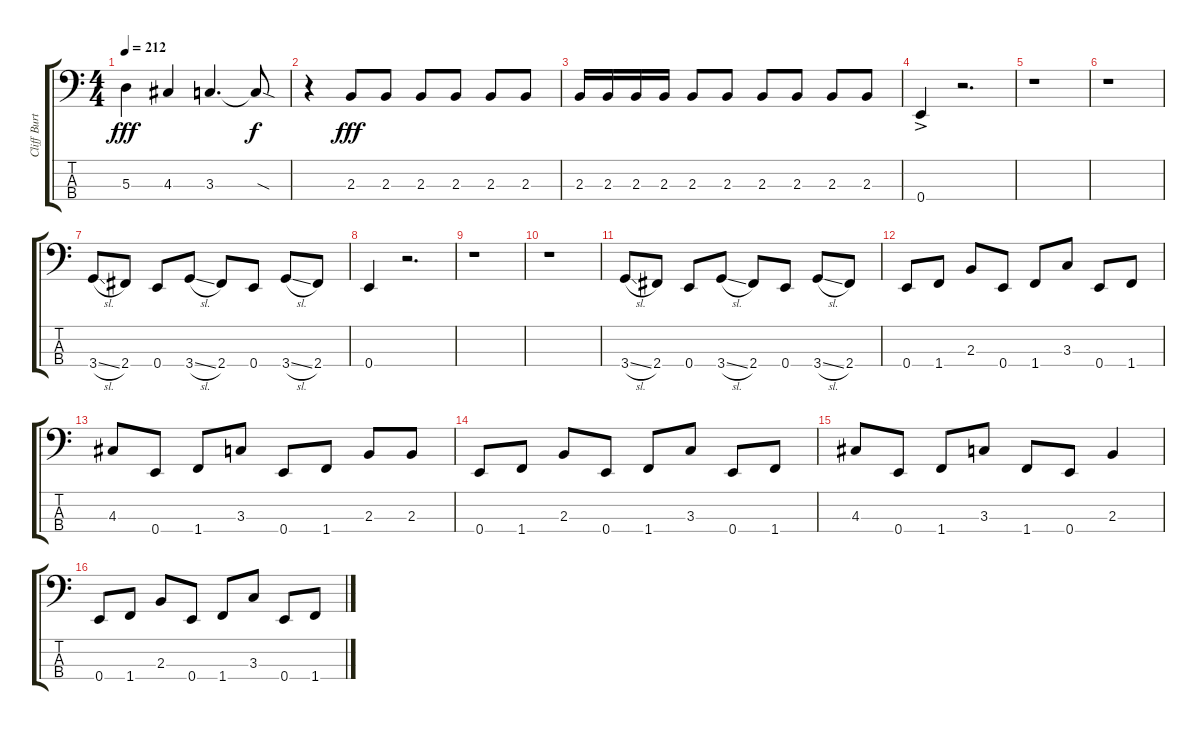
\track ("Cliff Burton" "Cliff Burt") {instrument electricbassfinger}
\staff {score tabs}
\tuning (G2 D2 A1 E1) {hide}
\ts (4 4)
\tempo 212
\clef f4
\ks c
5.3.4{dy fff} 4.3.4 3.3.4{d} 3.3{sod t}.8{dy f} |
r.4{volume 12} 2.3.8{dy fff} 2.3.8 2.3.8 2.3.8 2.3.8 2.3.8 |
2.3.16 2.3.16 2.3.16 2.3.16 2.3.8 2.3.8 2.3.8 2.3.8 2.3.8 2.3.8 |
0.4{ac}.4{volume 16} r.2{d} |
r.1 |
r.1 |
3.4{sl}.8 2.4.8 0.4.8 3.4{sl}.8 2.4.8 0.4.8 3.4{sl}.8 2.4.8 |
0.4.4 r.2{d} |
r.1 |
r.1 |
3.4{sl}.8 2.4.8 0.4.8 3.4{sl}.8 2.4.8 0.4.8 3.4{sl}.8 2.4.8 |
0.4.8 1.4.8 2.3.8 0.4.8 1.4.8 3.3.8 0.4.8 1.4.8 |
4.3.8 0.4.8 1.4.8 3.3.8 0.4.8 1.4.8 2.3.8 2.3.8 |
0.4.8 1.4.8 2.3.8 0.4.8 1.4.8 3.3.8 0.4.8 1.4.8 |
4.3.8 0.4.8 1.4.8 3.3.8 1.4.8 0.4.8 2.3.4 |
0.4.8 1.4.8 2.3.8 0.4.8 1.4.8 3.3.8 0.4.8 1.4.8
